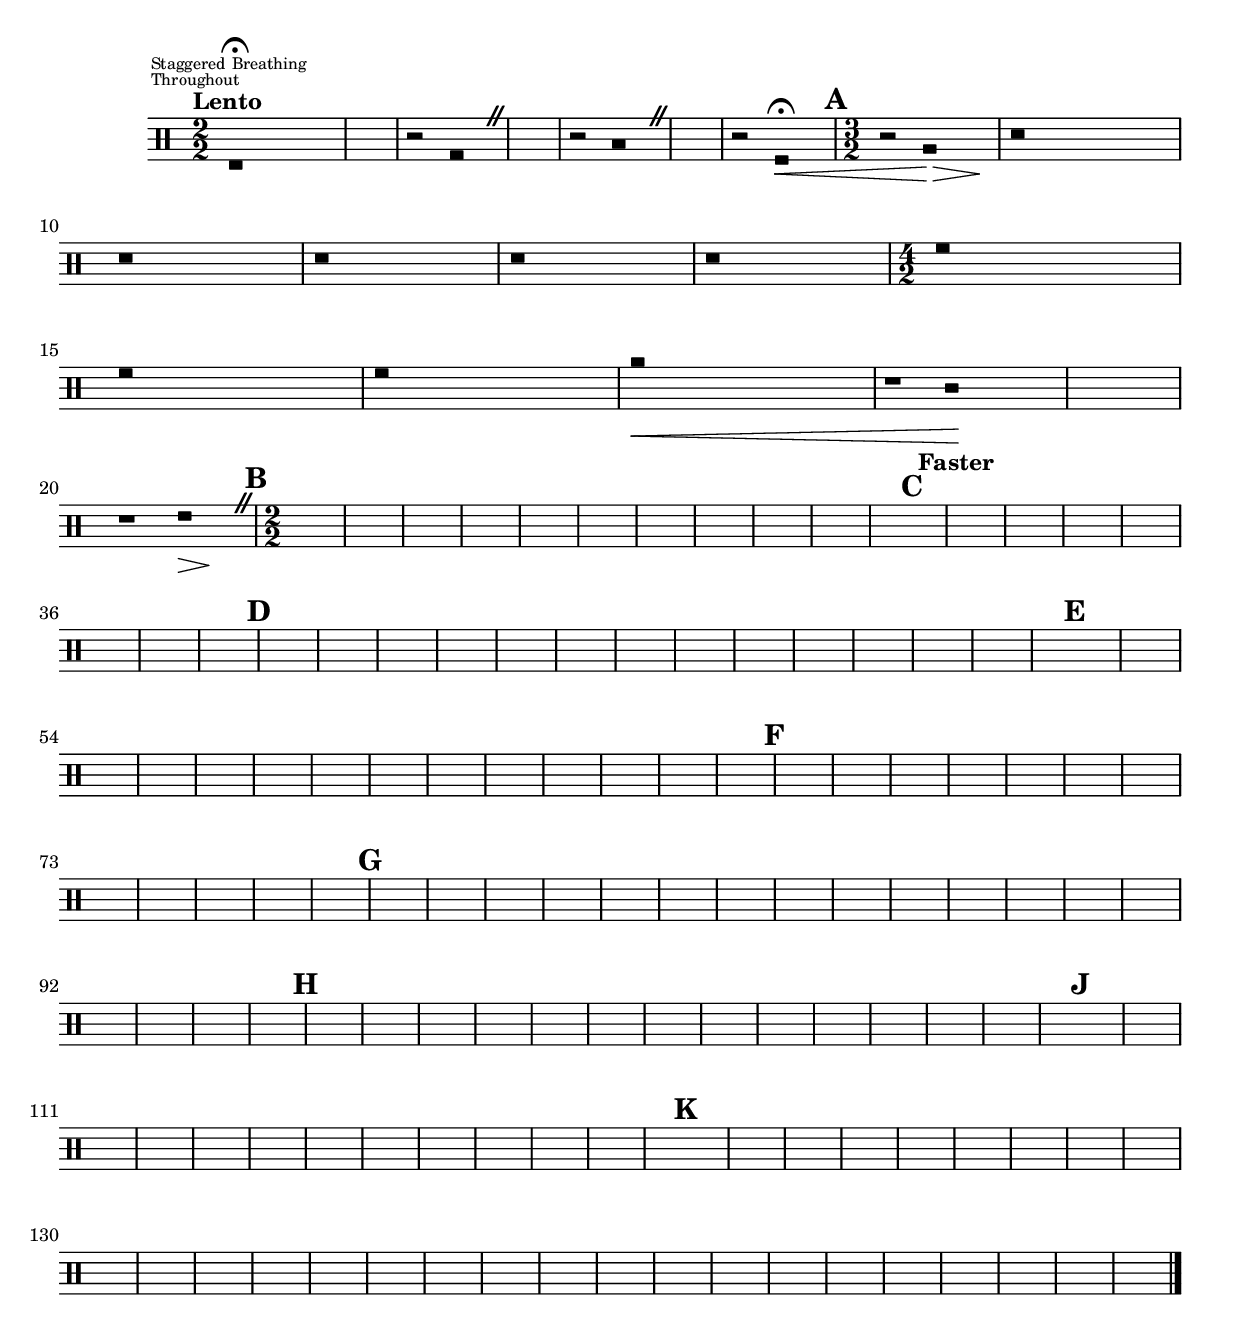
\version "2.18.2"
\language "english"

electronics = 
  \relative c' {
    \clef "percussion"
    \time 2/2
    \numericTimeSignature
    
    \override Score.RehearsalMark.outside-staff-priority = #1
    \override BreathingSign.text = \markup { \musicglyph #"scripts.caesura.straight" }
    \set Score.markFormatter = #format-mark-box-alphabet
    %\override NoteHead.style = #'kievan
    \hide Stem
    \aikenHeadsMinor
    \set shapeNoteStyles = ##(la la la la la la la )
    e,4 \fermata s2. | s1 | r2 g4 s\breathe | s1 | r2 b4 s\breathe | s1 | r2 f4\fermata\< s |
    
    \time 3/2 
    r2 a4\!\> s s2\! | d4 s s1 | d4 s s1 |d4 s s1 |d4 s s1 |d4 s s1 | 
    
    \time 4/2
    f4 s s1. | f4 s s1. | f4 s s1. | a4\< s s1. | r1 c,4\! s2. | s\breve | r1 e4\> s2.\!\breathe | 
    
    \time 2/2
    
  }
  
{\new Staff 
 <<
   \new Voice %\version "2.18.2"
%\language "english"
{

\override Score.RehearsalMark.outside-staff-priority = #1
\override Score.MetronomeMark.outside-staff-priority = #2
\tempo "Lento"
%\markup "Staggered Breathing Throughout"
s1^\markup \override #'(baseline-skip . 1) {\teeny \center-align \left-column { \line { Staggered Breathing} \line {Throughout}}}
s1 * 6 \mark \default 
s1. * 6 s\breve * 7 \mark \default
s2 * 3 s1 * 3 s\breve * 3 \mark \default \tempo "Faster"
s1. * 5 \mark \default
s1. * 9 \mark \default
s1. * 9 \mark \default
s1. * 8 \mark \default 
s1. * 12 \mark \default
%s1. * 8 \mark \default
s1. * 9 \mark \default


s1 * 12 \mark \default


s1. * 10 

s\breve * 5 

s1 * 2 \bar "|."
%}
}

   \electronics
  >>
}